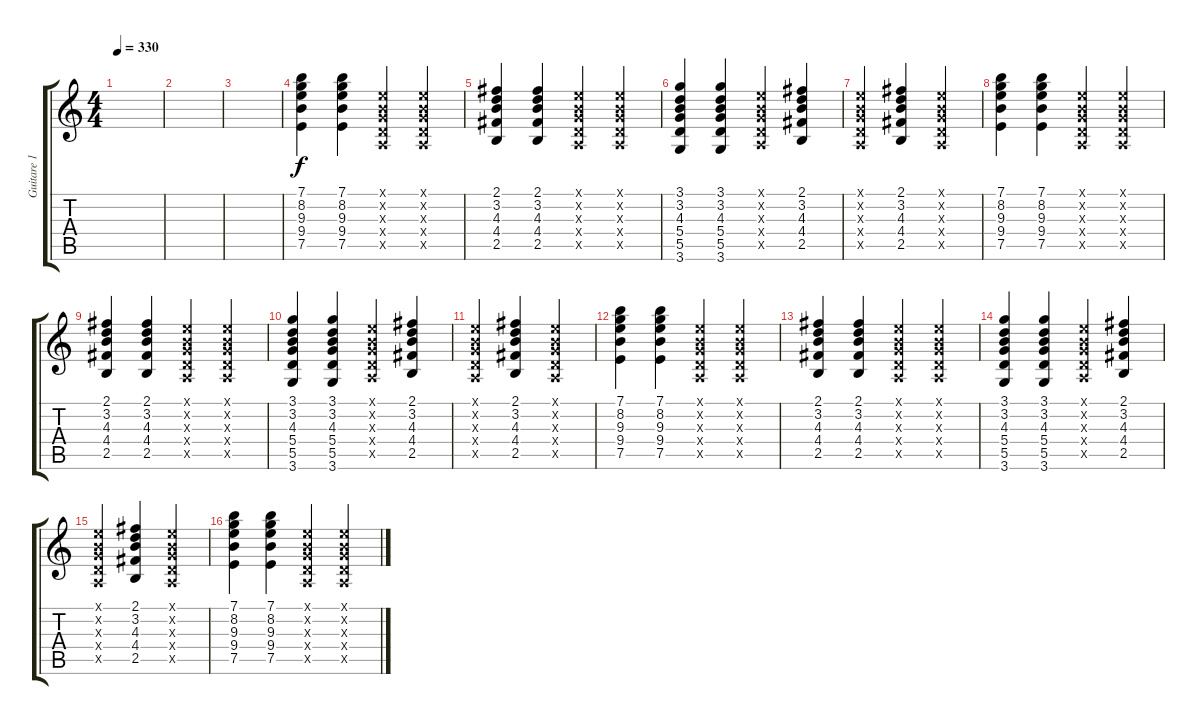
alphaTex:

\track ("Guitare 1" "Guitare 1") {instrument distortionguitar}
\staff {score tabs}
\tuning (E4 B3 G3 D3 A2 E2) {hide}
\ts (4 4)
\tempo 330
\clef g2
\ks c
|
|
|
(7.1 8.2 9.3 9.4 7.5).4 (7.1 8.2 9.3 9.4 7.5).4 (0.1{x} 0.2{x} 0.3{x} 0.4{x} 0.5{x}).4 (0.1{x} 0.2{x} 0.3{x} 0.4{x} 0.5{x}).4 |
(2.1 3.2 4.3 4.4 2.5).4 (2.1 3.2 4.3 4.4 2.5).4 (0.1{x} 0.2{x} 0.3{x} 0.4{x} 0.5{x}).4 (0.1{x} 0.2{x} 0.3{x} 0.4{x} 0.5{x}).4 |
(3.1 3.2 4.3 5.4 5.5 3.6).4 (3.1 3.2 4.3 5.4 5.5 3.6).4 (0.1{x} 0.2{x} 0.3{x} 0.4{x} 0.5{x}).4 (2.1 3.2 4.3 4.4 2.5).4 |
(0.1{x} 0.2{x} 0.3{x} 0.4{x} 0.5{x}).4 (2.1 3.2 4.3 4.4 2.5).4 (0.1{x} 0.2{x} 0.3{x} 0.4{x} 0.5{x}).4 |
(7.1 8.2 9.3 9.4 7.5).4 (7.1 8.2 9.3 9.4 7.5).4 (0.1{x} 0.2{x} 0.3{x} 0.4{x} 0.5{x}).4 (0.1{x} 0.2{x} 0.3{x} 0.4{x} 0.5{x}).4 |
(2.1 3.2 4.3 4.4 2.5).4 (2.1 3.2 4.3 4.4 2.5).4 (0.1{x} 0.2{x} 0.3{x} 0.4{x} 0.5{x}).4 (0.1{x} 0.2{x} 0.3{x} 0.4{x} 0.5{x}).4 |
(3.1 3.2 4.3 5.4 5.5 3.6).4 (3.1 3.2 4.3 5.4 5.5 3.6).4 (0.1{x} 0.2{x} 0.3{x} 0.4{x} 0.5{x}).4 (2.1 3.2 4.3 4.4 2.5).4 |
(0.1{x} 0.2{x} 0.3{x} 0.4{x} 0.5{x}).4 (2.1 3.2 4.3 4.4 2.5).4 (0.1{x} 0.2{x} 0.3{x} 0.4{x} 0.5{x}).4 |
(7.1 8.2 9.3 9.4 7.5).4 (7.1 8.2 9.3 9.4 7.5).4 (0.1{x} 0.2{x} 0.3{x} 0.4{x} 0.5{x}).4 (0.1{x} 0.2{x} 0.3{x} 0.4{x} 0.5{x}).4 |
(2.1 3.2 4.3 4.4 2.5).4 (2.1 3.2 4.3 4.4 2.5).4 (0.1{x} 0.2{x} 0.3{x} 0.4{x} 0.5{x}).4 (0.1{x} 0.2{x} 0.3{x} 0.4{x} 0.5{x}).4 |
(3.1 3.2 4.3 5.4 5.5 3.6).4 (3.1 3.2 4.3 5.4 5.5 3.6).4 (0.1{x} 0.2{x} 0.3{x} 0.4{x} 0.5{x}).4 (2.1 3.2 4.3 4.4 2.5).4 |
(0.1{x} 0.2{x} 0.3{x} 0.4{x} 0.5{x}).4 (2.1 3.2 4.3 4.4 2.5).4 (0.1{x} 0.2{x} 0.3{x} 0.4{x} 0.5{x}).4 |
(7.1 8.2 9.3 9.4 7.5).4 (7.1 8.2 9.3 9.4 7.5).4 (0.1{x} 0.2{x} 0.3{x} 0.4{x} 0.5{x}).4 (0.1{x} 0.2{x} 0.3{x} 0.4{x} 0.5{x}).4
